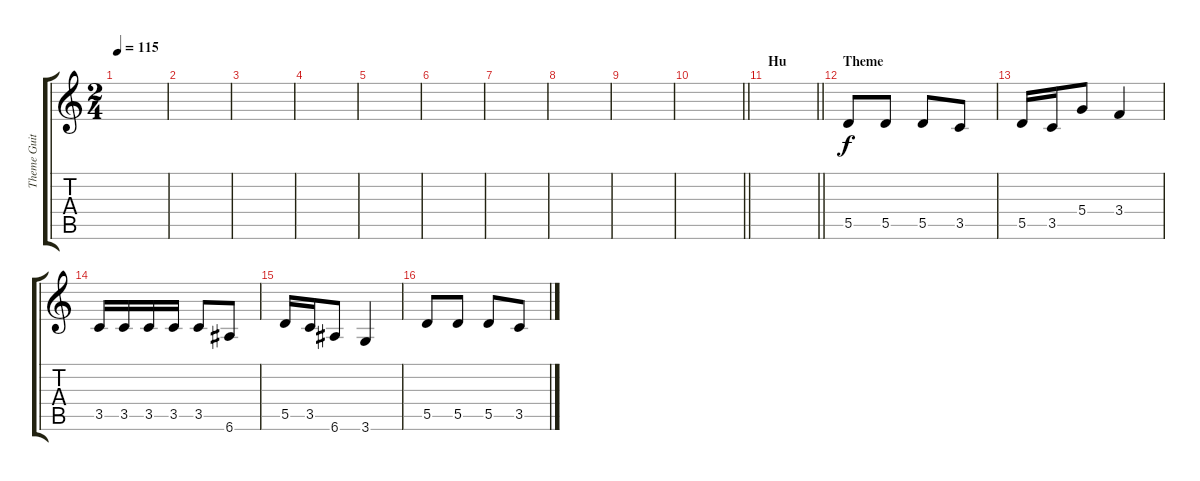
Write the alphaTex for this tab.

\track ("Theme Guitar" "Theme Guit") {instrument electricbasspick}
\staff {score tabs}
\tuning (E4 B3 G3 D3 A2 E2) {hide}
\ts (2 4)
\tempo 115
\clef g2
\ks c
|
|
|
|
|
|
|
|
|
\barLineRight lightlight
|
\section ("" "Hu")
\barLineRight lightlight
|
\section ("" "Theme")
5.5.8 5.5.8 5.5.8 3.5.8 |
5.5.16 3.5.16 5.4.8 3.4.4 |
3.5.16 3.5.16 3.5.16 3.5.16 3.5.8 6.6.8 |
5.5.16 3.5.16 6.6.8 3.6.4 |
5.5.8 5.5.8 5.5.8 3.5.8
